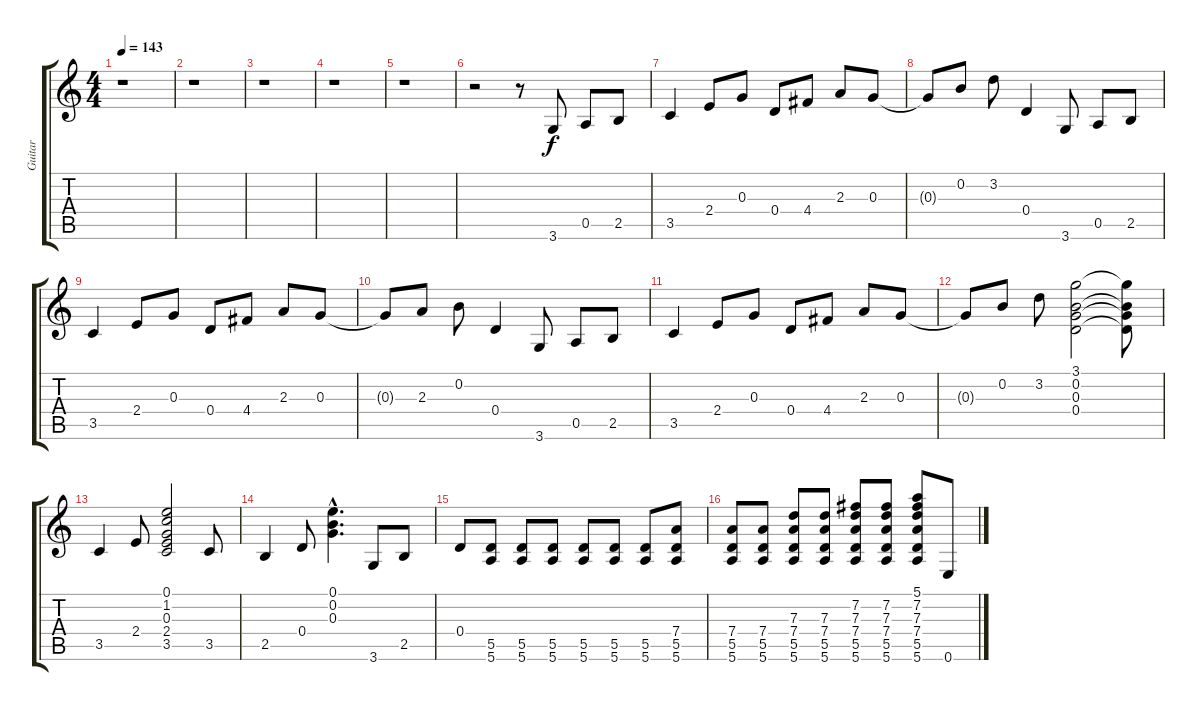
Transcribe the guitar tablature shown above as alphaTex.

\track ("Guitar" "Guitar") {instrument electricguitarclean}
\staff {score tabs}
\tuning (E4 B3 G3 D3 A2 E2) {hide}
\ts (4 4)
\tempo 143
\clef g2
\ks c
r.1{dy f instrument electricguitarclean} |
r.1 |
r.1 |
r.1 |
r.1 |
r.2 r.8 3.6.8 0.5.8 2.5.8 |
3.5.4 2.4.8 0.3.8 0.4.8 4.4.8 2.3.8 0.3.8 |
0.3{t}.8 0.2.8 3.2.8 0.4.4 3.6.8 0.5.8 2.5.8 |
3.5.4 2.4.8 0.3.8 0.4.8 4.4.8 2.3.8 0.3.8 |
0.3{t}.8 2.3.8 0.2.8 0.4.4 3.6.8 0.5.8 2.5.8 |
3.5.4 2.4.8 0.3.8 0.4.8 4.4.8 2.3.8 0.3.8 |
0.3{t}.8 0.2.8 3.2.8 (3.1 0.2 0.3 0.4).2 (3.1{t} 0.2{t} 0.3{t} 0.4{t}).8 |
3.5.4 2.4.8 (0.1 1.2 0.3 2.4 3.5).2 3.5.8 |
2.5.4 0.4.8 (0.1{hac} 0.2{hac} 0.3{hac}).4{d} 3.6.8 2.5.8 |
0.4.8 (5.5 5.6).8 (5.5 5.6).8 (5.5 5.6).8 (5.5 5.6).8 (5.5 5.6).8 (5.5 5.6).8 (7.4 5.5 5.6).8 |
(7.4 5.5 5.6).8 (7.4 5.5 5.6).8 (7.3 7.4 5.5 5.6).8 (7.3 7.4 5.5 5.6).8 (7.2 7.3 7.4 5.5 5.6).8 (7.2 7.3 7.4 5.5 5.6).8 (5.1 7.2 7.3 7.4 5.5 5.6).8 0.6.8
